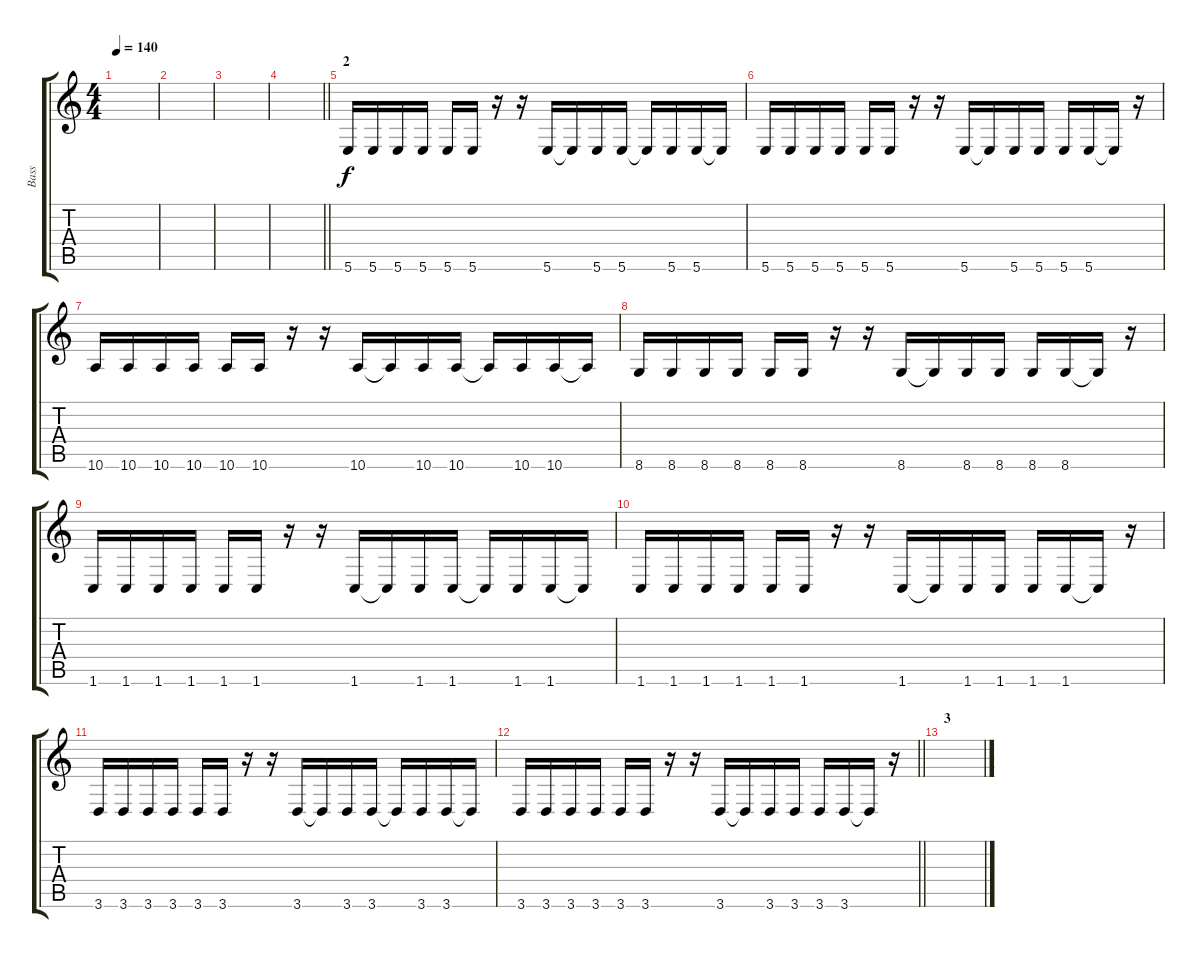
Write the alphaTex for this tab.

\track ("Bass" "Bass") {instrument electricbassfinger}
\staff {score tabs}
\tuning (Db4 Ab3 E3 B2 Gb2 B1) {hide}
\ts (4 4)
\tempo 140
\clef g2
\ks c
|
|
|
\barLineRight lightlight
|
\section ("" "2")
5.6.16 5.6.16 5.6.16 5.6.16 5.6.16 5.6.16 r.16 r.16 5.6.16 5.6{t}.16 5.6.16 5.6.16 5.6{t}.16 5.6.16 5.6.16 5.6{t}.16 |
5.6.16 5.6.16 5.6.16 5.6.16 5.6.16 5.6.16 r.16 r.16 5.6.16 5.6{t}.16 5.6.16 5.6.16 5.6.16 5.6.16 5.6{t}.16 r.16 |
10.6.16 10.6.16 10.6.16 10.6.16 10.6.16 10.6.16 r.16 r.16 10.6.16 10.6{t}.16 10.6.16 10.6.16 10.6{t}.16 10.6.16 10.6.16 10.6{t}.16 |
8.6.16 8.6.16 8.6.16 8.6.16 8.6.16 8.6.16 r.16 r.16 8.6.16 8.6{t}.16 8.6.16 8.6.16 8.6.16 8.6.16 8.6{t}.16 r.16 |
1.6.16 1.6.16 1.6.16 1.6.16 1.6.16 1.6.16 r.16 r.16 1.6.16 1.6{t}.16 1.6.16 1.6.16 1.6{t}.16 1.6.16 1.6.16 1.6{t}.16 |
1.6.16 1.6.16 1.6.16 1.6.16 1.6.16 1.6.16 r.16 r.16 1.6.16 1.6{t}.16 1.6.16 1.6.16 1.6.16 1.6.16 1.6{t}.16 r.16 |
3.6.16 3.6.16 3.6.16 3.6.16 3.6.16 3.6.16 r.16 r.16 3.6.16 3.6{t}.16 3.6.16 3.6.16 3.6{t}.16 3.6.16 3.6.16 3.6{t}.16 |
\barLineRight lightlight
3.6.16 3.6.16 3.6.16 3.6.16 3.6.16 3.6.16 r.16 r.16 3.6.16 3.6{t}.16 3.6.16 3.6.16 3.6.16 3.6.16 3.6{t}.16 r.16 |
\section ("" "3")
